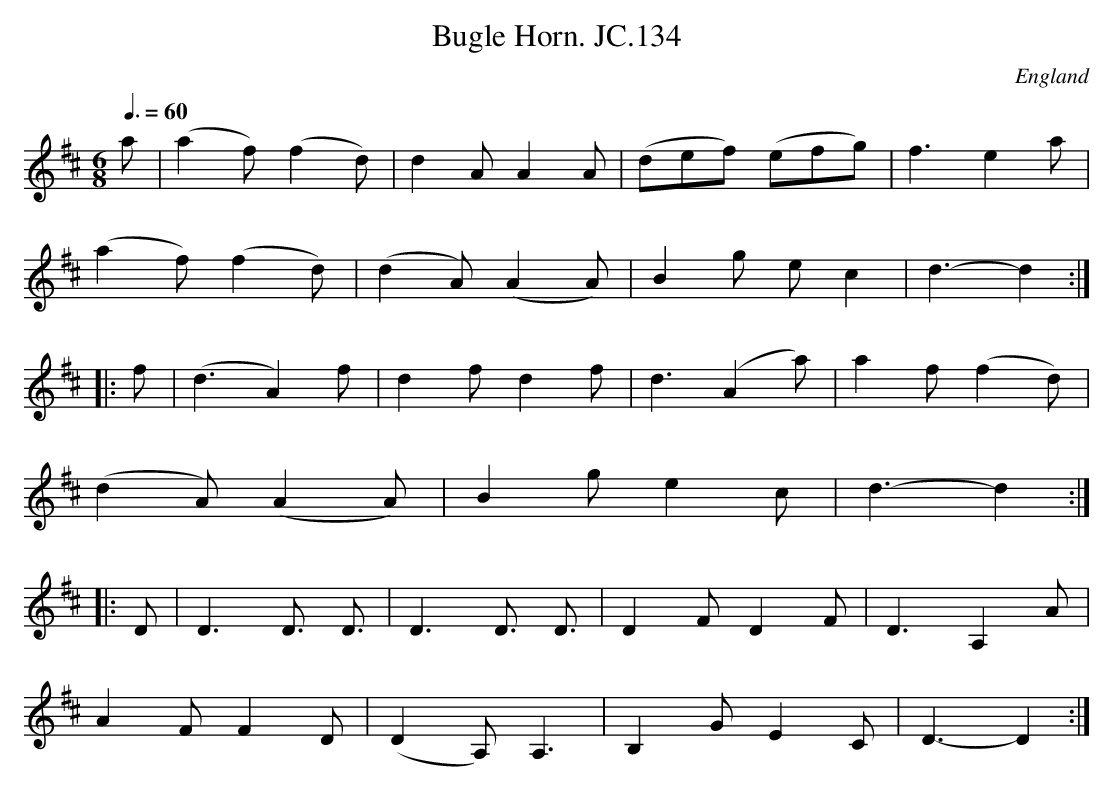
X:1
T:Bugle Horn. JC.134
O:England
M:6/8
L:1/8
Q:3/8=60
K:D major
a|\
(a2f)(f2d)|d2AA2A|(def) (efg)|f3e2a|!
(a2f)(f2d)|(d2A)(A2A)|B2g ec2|d3-d2:|!
|:f|(d3A2)f|d2fd2f|d3(A2a)|a2f(f2d)|!
(d2A)(A2A)|B2ge2c|d3-d2:|!
|:D|D3D3/ D3/|D3D3/ D3/|D2FD2F|D3A,2A|!
A2FF2D|(D2A,)A,3|B,2GE2C|D3-D2:|
